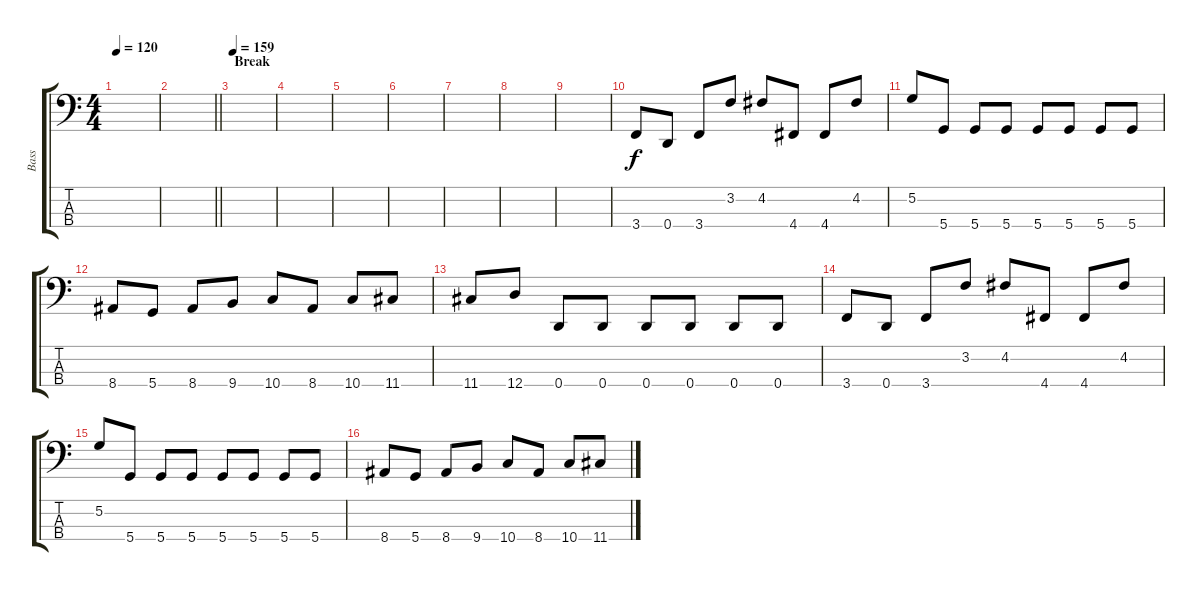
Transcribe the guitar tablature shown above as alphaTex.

\track ("Bass" "Bass") {instrument electricbassfinger}
\staff {score tabs}
\tuning (G2 D2 A1 D1) {hide}
\ts (4 4)
\tempo 120
\clef f4
\ks c
|
\barLineRight lightlight
|
\section ("" "Break")
\tempo 159
|
|
|
|
|
|
|
3.4.8 0.4.8 3.4.8 3.2.8 4.2.8 4.4.8 4.4.8 4.2.8 |
5.2.8 5.4.8 5.4.8 5.4.8 5.4.8 5.4.8 5.4.8 5.4.8 |
8.4.8 5.4.8 8.4.8 9.4.8 10.4.8 8.4.8 10.4.8 11.4.8 |
11.4.8 12.4.8 0.4.8 0.4.8 0.4.8 0.4.8 0.4.8 0.4.8 |
3.4.8 0.4.8 3.4.8 3.2.8 4.2.8 4.4.8 4.4.8 4.2.8 |
5.2.8 5.4.8 5.4.8 5.4.8 5.4.8 5.4.8 5.4.8 5.4.8 |
8.4.8 5.4.8 8.4.8 9.4.8 10.4.8 8.4.8 10.4.8 11.4.8
